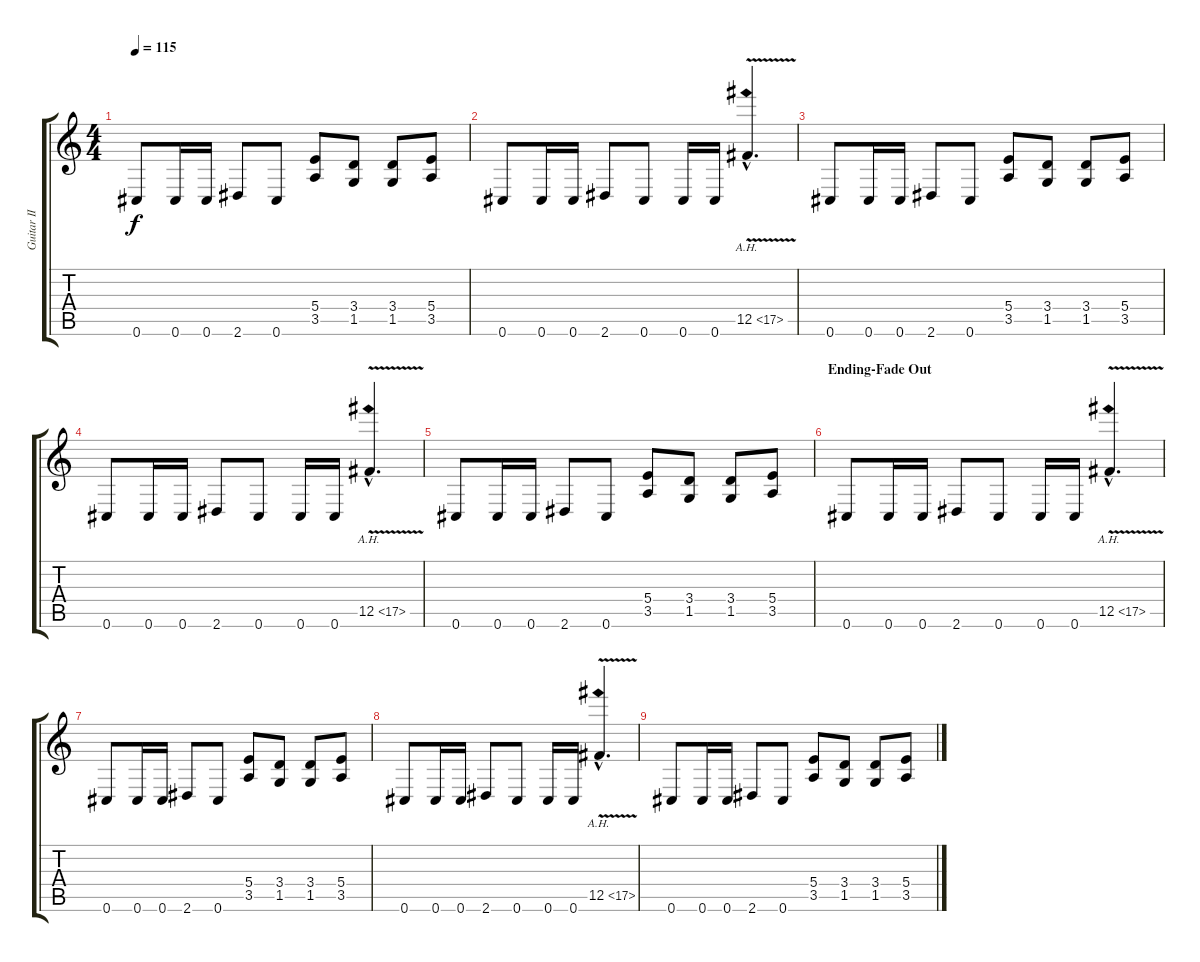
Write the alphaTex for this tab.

\track ("Guitar II" "Guitar II") {instrument distortionguitar}
\staff {score tabs}
\tuning (Db4 Ab3 E3 B2 Gb2 Db2) {hide}
\ts (4 4)
\tempo 115
\clef g2
\ks c
0.6.8{dy f} 0.6.16 0.6.16 2.6.8 0.6.8 (5.4 3.5).8 (3.4 1.5).8 (3.4 1.5).8 (5.4 3.5).8 |
0.6.8 0.6.16 0.6.16 2.6.8 0.6.8 0.6.16 0.6.16 12.5{ah 5 v hac}.4{d} |
0.6.8 0.6.16 0.6.16 2.6.8 0.6.8 (5.4 3.5).8 (3.4 1.5).8 (3.4 1.5).8 (5.4 3.5).8 |
0.6.8 0.6.16 0.6.16 2.6.8 0.6.8 0.6.16 0.6.16 12.5{ah 5 v hac}.4{d} |
0.6.8 0.6.16 0.6.16 2.6.8 0.6.8 (5.4 3.5).8 (3.4 1.5).8 (3.4 1.5).8 (5.4 3.5).8 |
\section ("" "Ending-Fade Out")
0.6.8 0.6.16 0.6.16 2.6.8 0.6.8 0.6.16 0.6.16 12.5{ah 5 v hac}.4{d} |
0.6.8 0.6.16 0.6.16 2.6.8 0.6.8 (5.4 3.5).8 (3.4 1.5).8 (3.4 1.5).8 (5.4 3.5).8 |
0.6.8 0.6.16 0.6.16 2.6.8 0.6.8 0.6.16 0.6.16 12.5{ah 5 v hac}.4{d} |
0.6.8 0.6.16 0.6.16 2.6.8 0.6.8 (5.4 3.5).8 (3.4 1.5).8 (3.4 1.5).8 (5.4 3.5).8
